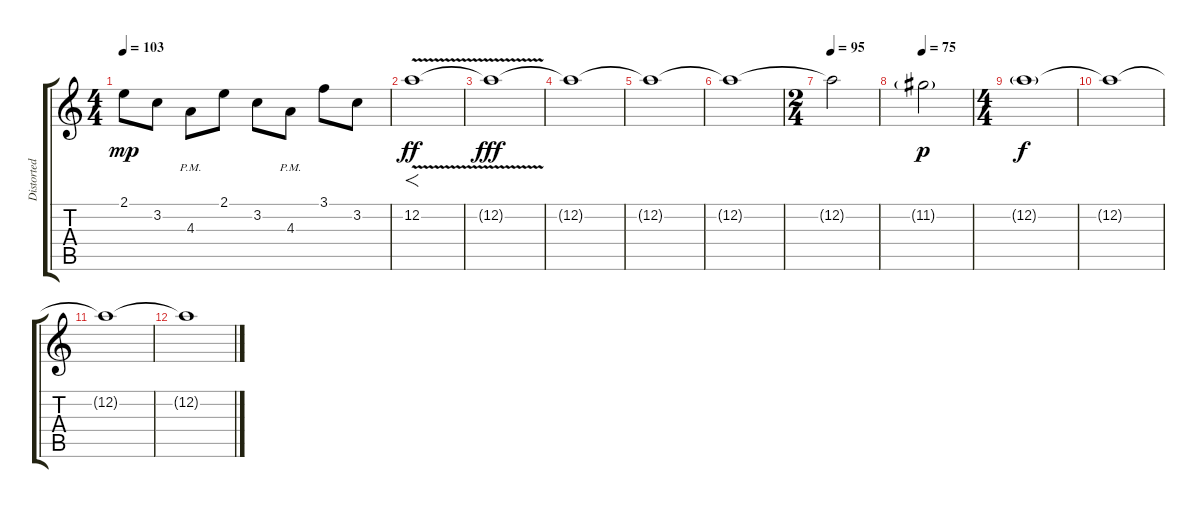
\track ("Distorted Lead Guitar II" "Distorted ") {instrument overdrivenguitar}
\staff {score tabs}
\tuning (D4 A3 F3 C3 G2 D2) {hide}
\ts (4 4)
\tempo 103
\clef g2
\ks c
2.1.8{dy mp} 3.2.8 4.3{pm}.8 2.1.8 3.2.8 4.3{pm}.8 3.1.8 3.2.8 |
12.2{v}.1{f dy ff} |
12.2{t}.1{dy fff} |
12.2{t}.1 |
12.2{t}.1 |
12.2{t}.1 |
\ts (2 4)
\tempo 95
12.2{t}.2 |
\tempo 75
11.2{g}.2{dy p} |
\ts (4 4)
12.2{g}.1{dy f} |
12.2{t}.1 |
12.2{t}.1 |
12.2{t}.1
